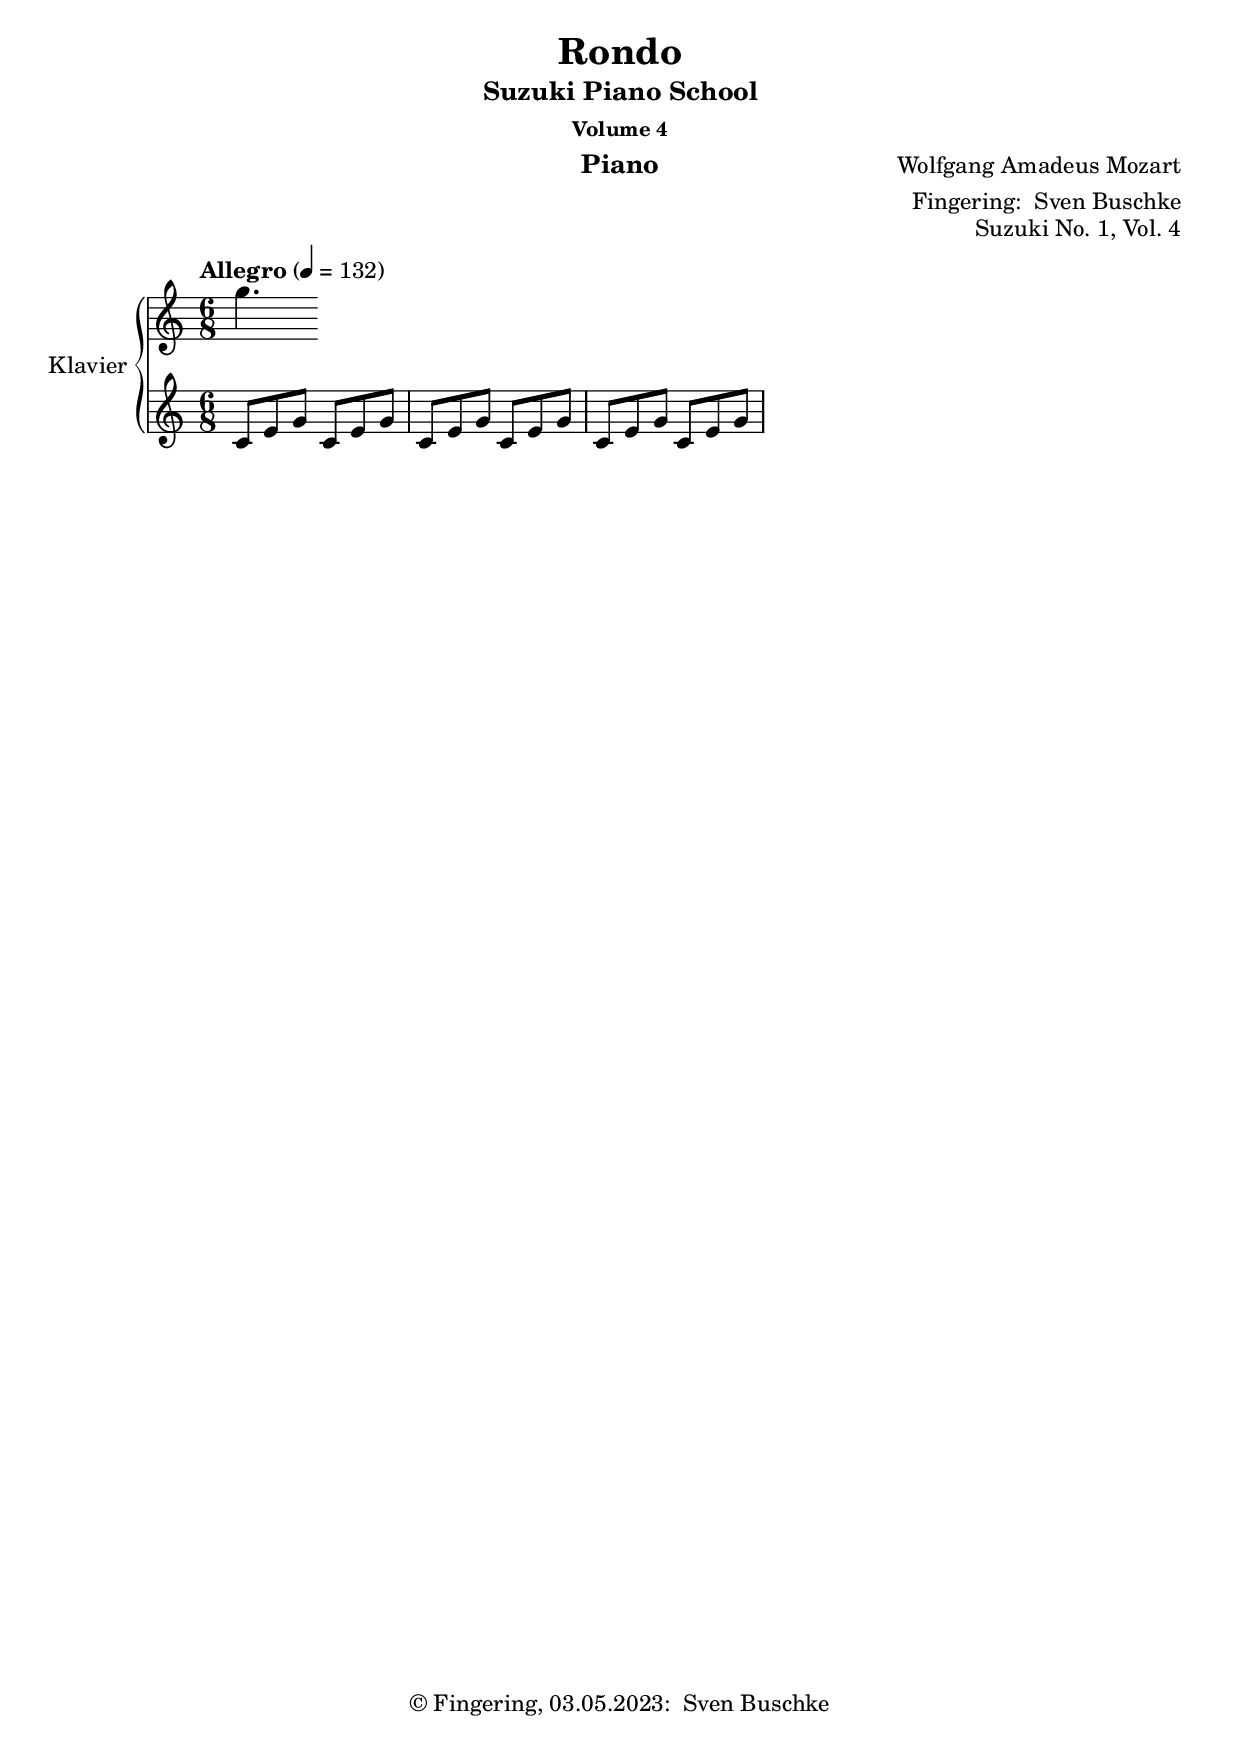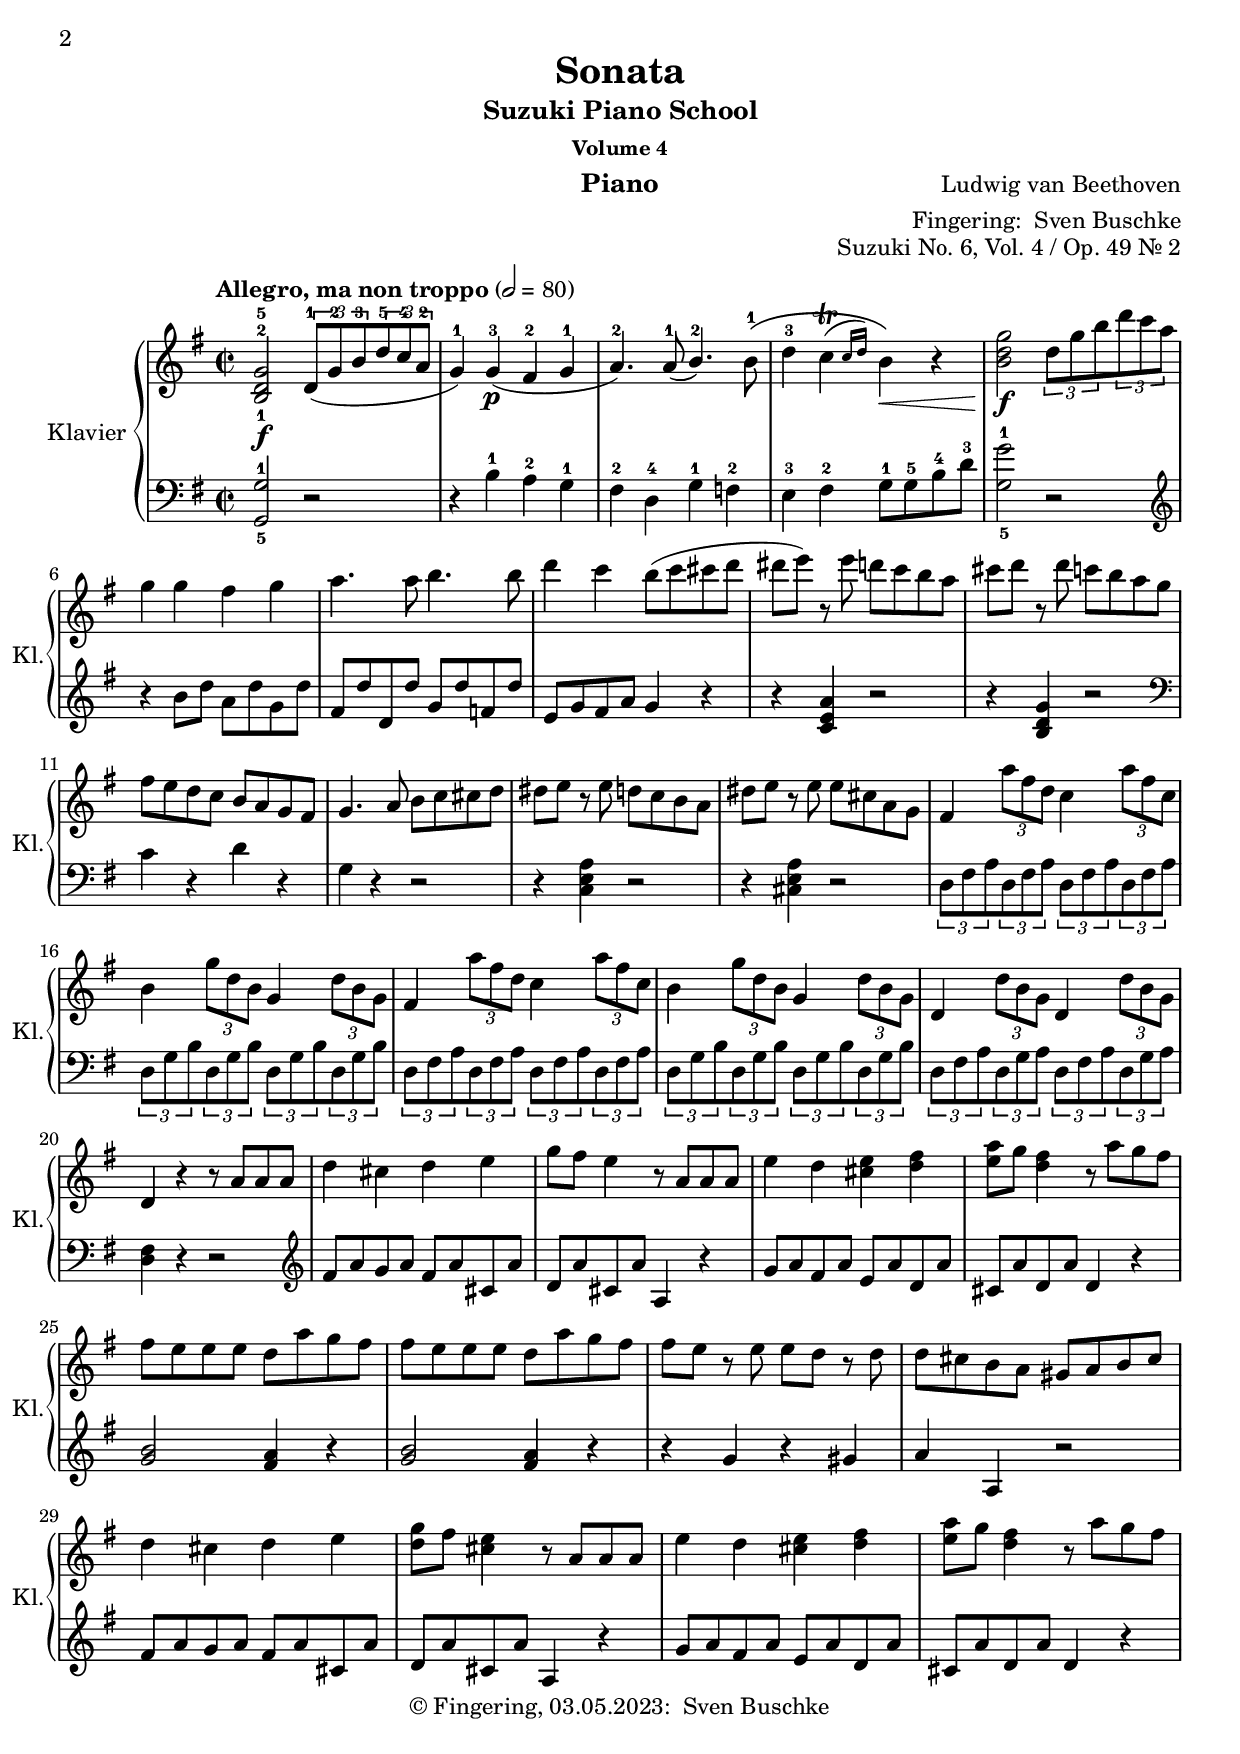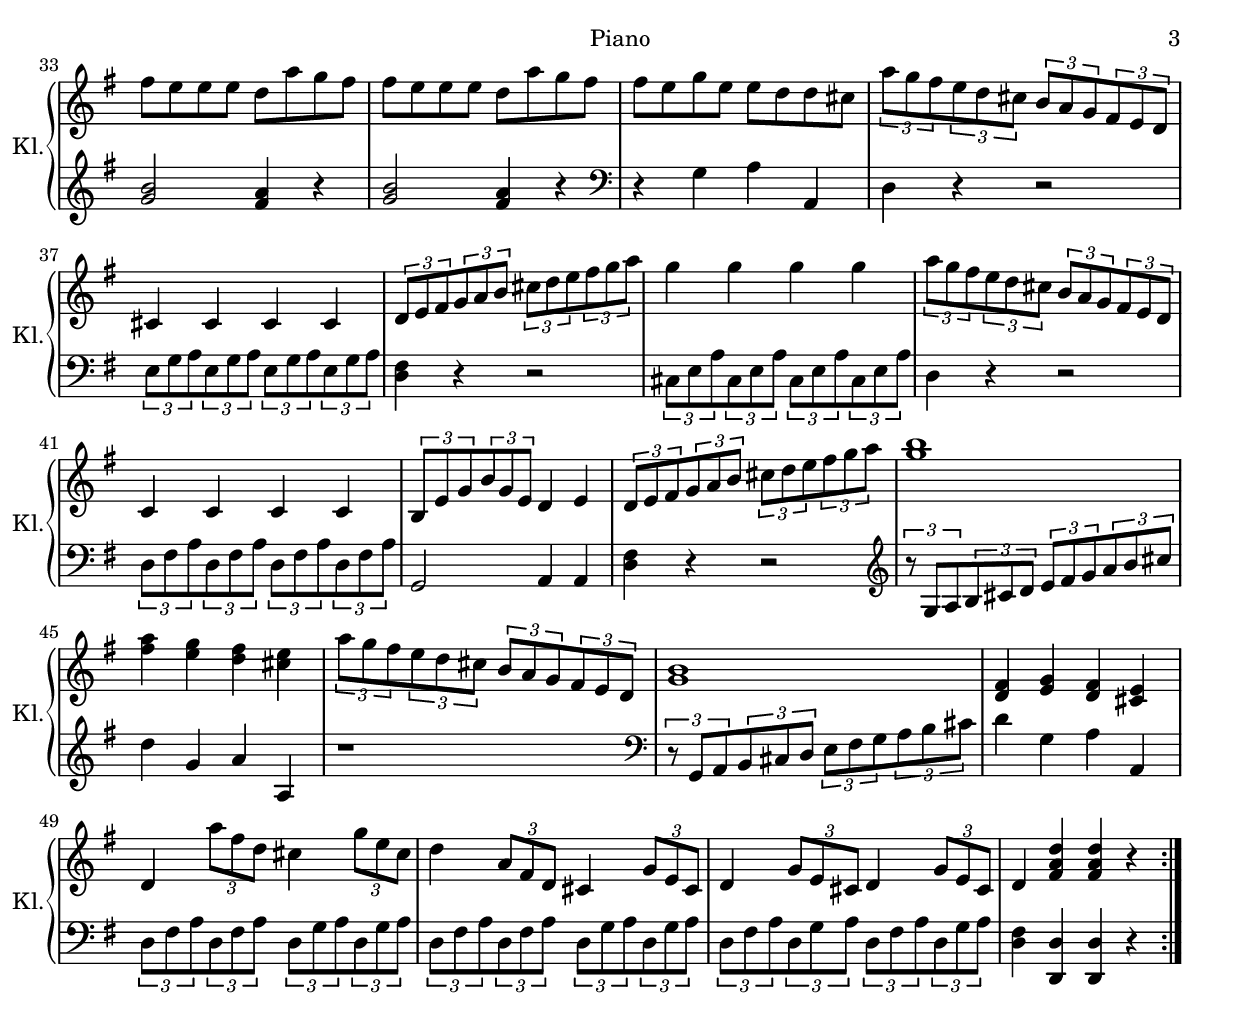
\version "2.24.1"
\language "english"

\header {
  dedication = ""
  title = ""
  subtitle = "Suzuki Piano School"
  subsubtitle = "Volume 4"
  instrument = "Piano"
  composer = ""
  arranger = \markup {"Fingering: " \with-url #"https://buschke.com" "Sven Buschke"}
  poet = ""
  meter = ""
  piece = ""
  opus = "No. 1"
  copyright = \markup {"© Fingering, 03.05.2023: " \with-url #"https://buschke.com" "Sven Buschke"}
%  tagline = ""
  % Remove default LilyPond tagline
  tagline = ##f
}


\paper {
  #(set-paper-size "a4")
}

\layout {
  \context {
    \Voice
    \consists "Melody_engraver"
    \override Stem #'neutral-direction = #'()
  }
}

global = {
  \key c \major
  \numericTimeSignature
  \time 4/4
  \tempo "Andante" 4=100
}

%%%%%%%%%%%%%%%%%%%%%%%%%%%%%%%%%%%%%%%%%%%%%%%%%%%%%%%%%%%%%%%%%%%%%%%%%%%%%%%%
% Nummer 1 / A
%%%%%%%%%%%%%%%%%%%%%%%%%%%%%%%%%%%%%%%%%%%%%%%%%%%%%%%%%%%%%%%%%%%%%%%%%%%%%%%%

globalA = {
  \key c \major
%  \numericTimeSignature
  \time 6/8
  \tempo "Allegro" 4=132
}

scoreARight = \relative c'' {
  \globalA
  % Music follows here.
  g'4.
}

scoreALeft = \relative c' {
  \globalA
  % Music follows here.
  \clef treble
  c8 e g c, e g
  c,8 e g c, e g
  c,8 e g c, e g
}

\bookpart {
\header {
  title = "Rondo"
  composer = \markup {\with-url #"" "Wolfgang Amadeus Mozart"}
  poet = ""
  meter = ""
  piece = ""
  opus = "Suzuki No. 1, Vol. 4"
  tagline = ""
}
  \score {
    \new PianoStaff \with {
      instrumentName = "Klavier"
      shortInstrumentName = "Kl."
    } <<
      \new Staff = "right" \with {
        midiInstrument = "acoustic grand"
      } \scoreARight
      \new Staff = "left" \with {
        midiInstrument = "acoustic grand"
      } { \clef bass \scoreALeft }
    >>
    \layout { }
    \midi { }
  }
}

%%%%%%%%%%%%%%%%%%%%%%%%%%%%%%%%%%%%%%%%%%%%%%%%%%%%%%%%%%%%%%%%%%%%%%%%%%%%%%%%
% Nummer 2 / B
%%%%%%%%%%%%%%%%%%%%%%%%%%%%%%%%%%%%%%%%%%%%%%%%%%%%%%%%%%%%%%%%%%%%%%%%%%%%%%%%

globalB = {
  \key c \major
  \numericTimeSignature
  \time 4/4
  \tempo "Andante" 4=100
}

scoreBRight = \relative c'' {
  \global
  % Music follows here.

}

scoreBLeft = \relative c' {
  \global
  % Music follows here.

}

\bookpart {
\header {
  title = ""
  composer = ""
  poet = ""
  meter = ""
  piece = ""
  opus = "Suzuki No. 1, Vol. 2"
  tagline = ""
}
  \score {
    \new PianoStaff \with {
      instrumentName = "Klavier"
      shortInstrumentName = "Kl."
    } <<
      \new Staff = "right" \with {
        midiInstrument = "acoustic grand"
      } \scoreBRight
      \new Staff = "left" \with {
        midiInstrument = "acoustic grand"
      } { \clef bass \scoreBLeft }
    >>
    \layout { }
    \midi { }
  }
}

%%%%%%%%%%%%%%%%%%%%%%%%%%%%%%%%%%%%%%%%%%%%%%%%%%%%%%%%%%%%%%%%%%%%%%%%%%%%%%%%
% Nummer 3 / C
%%%%%%%%%%%%%%%%%%%%%%%%%%%%%%%%%%%%%%%%%%%%%%%%%%%%%%%%%%%%%%%%%%%%%%%%%%%%%%%%

globalC = {
  \key c \major
  \numericTimeSignature
  \time 4/4
  \tempo "Andante" 4=100
}

scoreCRight = \relative c'' {
  \global
  % Music follows here.

}

scoreCLeft = \relative c' {
  \global
  % Music follows here.

}

\bookpart {
\header {
  title = ""
  composer = ""
  poet = ""
  meter = ""
  piece = ""
  opus = "Suzuki No. 1, Vol. 2"
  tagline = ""
}
  \score {
    \new PianoStaff \with {
      instrumentName = "Klavier"
      shortInstrumentName = "Kl."
    } <<
      \new Staff = "right" \with {
        midiInstrument = "acoustic grand"
      } \scoreCRight
      \new Staff = "left" \with {
        midiInstrument = "acoustic grand"
      } { \clef bass \scoreCLeft }
    >>
    \layout { }
    \midi { }
  }
}

%%%%%%%%%%%%%%%%%%%%%%%%%%%%%%%%%%%%%%%%%%%%%%%%%%%%%%%%%%%%%%%%%%%%%%%%%%%%%%%%
% Nummer 4 / D
%%%%%%%%%%%%%%%%%%%%%%%%%%%%%%%%%%%%%%%%%%%%%%%%%%%%%%%%%%%%%%%%%%%%%%%%%%%%%%%%

globalD = {
  \key c \major
  \numericTimeSignature
  \time 4/4
  \tempo "Andante" 4=100
}

scoreDRight = \relative c'' {
  \global
  % Music follows here.

}

scoreDLeft = \relative c' {
  \global
  % Music follows here.

}

\bookpart {
\header {
  title = ""
  composer = ""
  poet = ""
  meter = ""
  piece = ""
  opus = "Suzuki No. 1, Vol. 2"
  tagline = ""
}
  \score {
    \new PianoStaff \with {
      instrumentName = "Klavier"
      shortInstrumentName = "Kl."
    } <<
      \new Staff = "right" \with {
        midiInstrument = "acoustic grand"
      } \scoreDRight
      \new Staff = "left" \with {
        midiInstrument = "acoustic grand"
      } { \clef bass \scoreDLeft }
    >>
    \layout { }
    \midi { }
  }
}

%%%%%%%%%%%%%%%%%%%%%%%%%%%%%%%%%%%%%%%%%%%%%%%%%%%%%%%%%%%%%%%%%%%%%%%%%%%%%%%%
% Nummer 5 / E
%%%%%%%%%%%%%%%%%%%%%%%%%%%%%%%%%%%%%%%%%%%%%%%%%%%%%%%%%%%%%%%%%%%%%%%%%%%%%%%%

globalE = {
  \key c \major
  \numericTimeSignature
  \time 4/4
  \tempo "Andante" 4=100
}

scoreERight = \relative c'' {
  \global
  % Music follows here.

}

scoreELeft = \relative c' {
  \global
  % Music follows here.

}

\bookpart {
\header {
  title = ""
  composer = ""
  poet = ""
  meter = ""
  piece = ""
  opus = "Suzuki No. 1, Vol. 2"
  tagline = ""
}
  \score {
    \new PianoStaff \with {
      instrumentName = "Klavier"
      shortInstrumentName = "Kl."
    } <<
      \new Staff = "right" \with {
        midiInstrument = "acoustic grand"
      } \scoreERight
      \new Staff = "left" \with {
        midiInstrument = "acoustic grand"
      } { \clef bass \scoreELeft }
    >>
    \layout { }
    \midi { }
  }
}

%%%%%%%%%%%%%%%%%%%%%%%%%%%%%%%%%%%%%%%%%%%%%%%%%%%%%%%%%%%%%%%%%%%%%%%%%%%%%%%%
% Nummer 6 / F
%%%%%%%%%%%%%%%%%%%%%%%%%%%%%%%%%%%%%%%%%%%%%%%%%%%%%%%%%%%%%%%%%%%%%%%%%%%%%%%%

globalF = {
  \key g \major
%  \numericTimeSignature
  \time 2/2
  \tempo "Allegro, ma non troppo" 2=80
}

scoreFRight = \relative c'' {
  \globalF
  % Music follows here.
  \repeat volta 2 {
    <b,-1 d-2 g-5>2\f
    \tuplet 3/2 { d8-1(g-2 b-3 } \tuplet 3/2 { d-5 c-4 a-2 }
    g4-1) g-3\p(fs-2 g-1 a4.-2) a8-1(b4.-2) b8-1\(d4-3 \afterGrace c\trill({c16 d)} b4\)\< r
    <b d g>2\f \tuplet 3/2 { d8 g b } \tuplet 3/2 { d c a } g4 g fs g a4. a8 b4. b8
    d4 c b8(c cs d ds e) r e d c b a cs d r d c b a g fs e d c b a g fs g4. a8 b c cs d ds e r e d c b a ds e r e e cs a g fs4 \tuplet 3/2 { a'8 fs d } c4 \tuplet 3/2 { a'8 fs c } b4 \tuplet 3/2 { g'8 d b } g4 \tuplet 3/2 { d'8 b g } fs4 \tuplet 3/2 { a'8 fs d } c4 \tuplet 3/2 { a'8 fs c } b4 \tuplet 3/2 { g'8 d b } g4 \tuplet 3/2 { d'8 b g }
    d4 \tuplet 3/2 { d'8 b g } d4 \tuplet 3/2 { d'8 b g } d4 r r8 a' a a d4 cs d e g8 fs e4 r8 a, a a
    e'4 d <cs e> <d fs> <e a>8 g <d fs>4 r8 a' g fs fs e e e d a' g fs fs e e e d  a' g fs fs e r e e d r d d cs b a gs a b cs d4 cs d e <d g>8 fs <cs e>4 r8 a a a
    e'4 d <cs e> <d fs> <e a>8 g <d fs>4 r8 a' g fs fs e e e d a' g fs fs e e e d a' g fs fs e g e e d d cs \tuplet 3/2 { a' g fs } \tuplet 3/2 { e d cs } \tuplet 3/2 { b a g } \tuplet 3/2 { fs e d } cs4 cs cs cs
    \tuplet 3/2 { d8 e fs } \tuplet 3/2 { g a b } \tuplet 3/2 { cs d e } \tuplet 3/2 { fs g a }
    g4 g g g \tuplet 3/2 { a8 g fs } \tuplet 3/2 { e d cs } \tuplet 3/2 { b a g } \tuplet 3/2 { fs e d }
    c4 c c c
    \tuplet 3/2 { b8 e g } \tuplet 3/2 { b g e } d4 e \tuplet 3/2 { d8 e fs } \tuplet 3/2 { g a b } \tuplet 3/2 { cs d e } \tuplet 3/2 { fs g a }
    <g b>1 <fs a>4 <e g> <d fs> <cs e>
    \tuplet 3/2 { a'8 g fs } \tuplet 3/2 { e d cs } \tuplet 3/2 { b a g } \tuplet 3/2 { fs e d }
    <g b>1 <d fs>4 <e g> <d fs> <cs e> d \tuplet 3/2 { a''8 fs d } cs4 \tuplet 3/2 { g'8 e cs } d4
    \tuplet 3/2 { a8 fs d } cs4 \tuplet 3/2 { g'8 e cs } d4 \tuplet 3/2 { g8 e cs } d4 \tuplet 3/2 { g8 e cs } d4 <fs a d>4 4 r
  }
}

scoreFLeft = \relative c' {
  \globalF
  % Music follows here.
  \repeat volta 2 {
    <g,-5 g'-1>2 r
    r4 b'-1 a-2 g-1 fs-2 d-4 g-1 f-2 e-3 fs-2 g8-1 g-5 b-4 d-3 <g,-5 g'-1>2 r
    \clef treble
    r4 b'8 d a d g, d' fs, d' d, d' g, d' f, d' e, g fs a g4 r
    r <c, e a> r2 r4 <b d g> r2
    \clef bass
    c4 r d r g, r r2
    r4 <c, e a> r2
    r4 <cs e a> r2
    \tuplet 3/2 { d8 fs a } \tuplet 3/2 {  d, fs a } \tuplet 3/2 {  d, fs a } \tuplet 3/2 {  d, fs a }
    \tuplet 3/2 { d, g b } \tuplet 3/2 { d, g b } \tuplet 3/2 { d, g b } \tuplet 3/2 { d, g b }
    \tuplet 3/2 { d, fs a } \tuplet 3/2 {  d, fs a } \tuplet 3/2 {  d, fs a } \tuplet 3/2 {  d, fs a }
    \tuplet 3/2 { d, g b } \tuplet 3/2 { d, g b } \tuplet 3/2 { d, g b } \tuplet 3/2 { d, g b }
    \tuplet 3/2 { d, fs a } \tuplet 3/2 {  d, g a } \tuplet 3/2 {  d, fs a } \tuplet 3/2 {  d, g a }
    <d, fs>4 r r2
    \clef treble
    fs'8 a g a fs a cs, a' d, a' cs, a' a,4  r
    g'8 a fs a e a d, a' cs, a' d, a' d,4 r
    <g b>2 <fs a>4 r
    <g b>2 <fs a>4 r
    r g r gs a a, r2
    fs'8 a g a fs a cs, a' d, a' cs, a' a,4  r
    g'8 a fs a e a d, a' cs, a' d, a' d,4 r
    <g b>2 <fs a>4 r
    <g b>2 <fs a>4 r
    \clef bass
    r g, a a, d r r2
    \tuplet 3/2 { e8 g a } \tuplet 3/2 { e g a } \tuplet 3/2 { e g a } \tuplet 3/2 { e g a } <d, fs>4 r r2
    \tuplet 3/2 { cs8 e a } \tuplet 3/2 { cs, e a } \tuplet 3/2 { cs, e a } \tuplet 3/2 { cs, e a } d,4 r r2
    \tuplet 3/2 { d8 fs a } \tuplet 3/2 { d, fs a } \tuplet 3/2 { d, fs a } \tuplet 3/2 { d, fs a }
    g,2 a4 a <d fs> r r2
    \clef treble
    \tuplet 3/2 { r8 g a } \tuplet 3/2 { b cs d } \tuplet 3/2 { e fs g } \tuplet 3/2 { a b cs } d4 g, a a, r1
    \clef bass
    \tuplet 3/2 { r8 g, a } \tuplet 3/2 { b cs d } \tuplet 3/2 { e fs g } \tuplet 3/2 { a b cs } d4 g, a a,
    \tuplet 3/2 { d8 fs a } \tuplet 3/2 { d, fs a } \tuplet 3/2 { d, g a } \tuplet 3/2 { d, g a }
    \tuplet 3/2 { d,8 fs a } \tuplet 3/2 { d, fs a } \tuplet 3/2 { d, g a } \tuplet 3/2 { d, g a }
    \tuplet 3/2 { d, fs a } \tuplet 3/2 { d, g a } \tuplet 3/2 { d, fs a } \tuplet 3/2 { d, g a }
    <d, fs>4 <d, d'> <d d'> r
  }
}

\bookpart {
\header {
  title = "Sonata"
  composer = \markup {\with-url #"" "Ludwig van Beethoven"}
  poet = ""
  meter = ""
  piece = ""
  opus = "Suzuki No. 6, Vol. 4 / Op. 49 Nr. 2"
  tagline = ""
}
  \score {
    \new PianoStaff \with {
      instrumentName = "Klavier"
      shortInstrumentName = "Kl."
    } <<
      \new Staff = "right" \with {
        midiInstrument = "acoustic grand"
      } \scoreFRight
      \new Staff = "left" \with {
        midiInstrument = "acoustic grand"
      } { \clef bass \scoreFLeft }
    >>
    \layout { }
    \midi { }
  }
}

%%%%%%%%%%%%%%%%%%%%%%%%%%%%%%%%%%%%%%%%%%%%%%%%%%%%%%%%%%%%%%%%%%%%%%%%%%%%%%%%
% Nummer 7 / G
%%%%%%%%%%%%%%%%%%%%%%%%%%%%%%%%%%%%%%%%%%%%%%%%%%%%%%%%%%%%%%%%%%%%%%%%%%%%%%%%

globalG = {
  \key c \major
  \numericTimeSignature
  \time 4/4
  \tempo "Andante" 4=100
}

scoreGRight = \relative c'' {
  \global
  % Music follows here.

}

scoreGLeft = \relative c' {
  \global
  % Music follows here.

}

\bookpart {
\header {
  title = ""
  composer = ""
  poet = ""
  meter = ""
  piece = ""
  opus = "Suzuki No. 1, Vol. 2"
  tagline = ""
}
  \score {
    \new PianoStaff \with {
      instrumentName = "Klavier"
      shortInstrumentName = "Kl."
    } <<
      \new Staff = "right" \with {
        midiInstrument = "acoustic grand"
      } \scoreGRight
      \new Staff = "left" \with {
        midiInstrument = "acoustic grand"
      } { \clef bass \scoreGLeft }
    >>
    \layout { }
    \midi { }
  }
}

%%%%%%%%%%%%%%%%%%%%%%%%%%%%%%%%%%%%%%%%%%%%%%%%%%%%%%%%%%%%%%%%%%%%%%%%%%%%%%%%
% Nummer 8 / H
%%%%%%%%%%%%%%%%%%%%%%%%%%%%%%%%%%%%%%%%%%%%%%%%%%%%%%%%%%%%%%%%%%%%%%%%%%%%%%%%

globalH = {
  \key c \major
  \numericTimeSignature
  \time 4/4
  \tempo "Andante" 4=100
}

scoreHRight = \relative c'' {
  \global
  % Music follows here.

}

scoreHLeft = \relative c' {
  \global
  % Music follows here.

}

\bookpart {
\header {
  title = ""
  composer = ""
  poet = ""
  meter = ""
  piece = ""
  opus = "Suzuki No. 1, Vol. 2"
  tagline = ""
}
  \score {
    \new PianoStaff \with {
      instrumentName = "Klavier"
      shortInstrumentName = "Kl."
    } <<
      \new Staff = "right" \with {
        midiInstrument = "acoustic grand"
      } \scoreHRight
      \new Staff = "left" \with {
        midiInstrument = "acoustic grand"
      } { \clef bass \scoreHLeft }
    >>
    \layout { }
    \midi { }
  }
}

%%%%%%%%%%%%%%%%%%%%%%%%%%%%%%%%%%%%%%%%%%%%%%%%%%%%%%%%%%%%%%%%%%%%%%%%%%%%%%%%
% Nummer 9 / I
%%%%%%%%%%%%%%%%%%%%%%%%%%%%%%%%%%%%%%%%%%%%%%%%%%%%%%%%%%%%%%%%%%%%%%%%%%%%%%%%

globalI = {
  \key c \major
  \numericTimeSignature
  \time 4/4
  \tempo "Andante" 4=100
}

scoreIRight = \relative c'' {
  \global
  % Music follows here.

}

scoreILeft = \relative c' {
  \global
  % Music follows here.

}

\bookpart {
\header {
  title = ""
  composer = ""
  poet = ""
  meter = ""
  piece = ""
  opus = "Suzuki No. 1, Vol. 2"
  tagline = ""
}
  \score {
    \new PianoStaff \with {
      instrumentName = "Klavier"
      shortInstrumentName = "Kl."
    } <<
      \new Staff = "right" \with {
        midiInstrument = "acoustic grand"
      } \scoreIRight
      \new Staff = "left" \with {
        midiInstrument = "acoustic grand"
      } { \clef bass \scoreILeft }
    >>
    \layout { }
    \midi { }
  }
}

%%%%%%%%%%%%%%%%%%%%%%%%%%%%%%%%%%%%%%%%%%%%%%%%%%%%%%%%%%%%%%%%%%%%%%%%%%%%%%%%
% Nummer 10 / J
%%%%%%%%%%%%%%%%%%%%%%%%%%%%%%%%%%%%%%%%%%%%%%%%%%%%%%%%%%%%%%%%%%%%%%%%%%%%%%%%

globalJ = {
  \key c \major
  \numericTimeSignature
  \time 4/4
  \tempo "Andante" 4=100
}

scoreJRight = \relative c'' {
  \global
  % Music follows here.

}

scoreJLeft = \relative c' {
  \global
  % Music follows here.

}

\bookpart {
\header {
  title = ""
  composer = ""
  poet = ""
  meter = ""
  piece = ""
  opus = "Suzuki No. 1, Vol. 2"
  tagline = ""
}
  \score {
    \new PianoStaff \with {
      instrumentName = "Klavier"
      shortInstrumentName = "Kl."
    } <<
      \new Staff = "right" \with {
        midiInstrument = "acoustic grand"
      } \scoreJRight
      \new Staff = "left" \with {
        midiInstrument = "acoustic grand"
      } { \clef bass \scoreJLeft }
    >>
    \layout { }
    \midi { }
  }
}

%%%%%%%%%%%%%%%%%%%%%%%%%%%%%%%%%%%%%%%%%%%%%%%%%%%%%%%%%%%%%%%%%%%%%%%%%%%%%%%%
% Nummer 11 / K
%%%%%%%%%%%%%%%%%%%%%%%%%%%%%%%%%%%%%%%%%%%%%%%%%%%%%%%%%%%%%%%%%%%%%%%%%%%%%%%%

globalK = {
  \key c \major
  \numericTimeSignature
  \time 4/4
  \tempo "Andante" 4=100
}

scoreKRight = \relative c'' {
  \global
  % Music follows here.

}

scoreKLeft = \relative c' {
  \global
  % Music follows here.

}

\bookpart {
\header {
  title = ""
  composer = ""
  poet = ""
  meter = ""
  piece = ""
  opus = "Suzuki No. 1, Vol. 2"
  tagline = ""
}
  \score {
    \new PianoStaff \with {
      instrumentName = "Klavier"
      shortInstrumentName = "Kl."
    } <<
      \new Staff = "right" \with {
        midiInstrument = "acoustic grand"
      } \scoreKRight
      \new Staff = "left" \with {
        midiInstrument = "acoustic grand"
      } { \clef bass \scoreKLeft }
    >>
    \layout { }
    \midi { }
  }
}

%%%%%%%%%%%%%%%%%%%%%%%%%%%%%%%%%%%%%%%%%%%%%%%%%%%%%%%%%%%%%%%%%%%%%%%%%%%%%%%%
% Nummer 12 / L
%%%%%%%%%%%%%%%%%%%%%%%%%%%%%%%%%%%%%%%%%%%%%%%%%%%%%%%%%%%%%%%%%%%%%%%%%%%%%%%%

globalL = {
  \key c \major
  \numericTimeSignature
  \time 4/4
  \tempo "Andante" 4=100
}

scoreLRight = \relative c'' {
  \global
  % Music follows here.

}

scoreLLeft = \relative c' {
  \global
  % Music follows here.

}

\bookpart {
\header {
  title = ""
  composer = ""
  poet = ""
  meter = ""
  piece = ""
  opus = "Suzuki No. 1, Vol. 2"
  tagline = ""
}
  \score {
    \new PianoStaff \with {
      instrumentName = "Klavier"
      shortInstrumentName = "Kl."
    } <<
      \new Staff = "right" \with {
        midiInstrument = "acoustic grand"
      } \scoreLRight
      \new Staff = "left" \with {
        midiInstrument = "acoustic grand"
      } { \clef bass \scoreLLeft }
    >>
    \layout { }
    \midi { }
  }
}

%%%%%%%%%%%%%%%%%%%%%%%%%%%%%%%%%%%%%%%%%%%%%%%%%%%%%%%%%%%%%%%%%%%%%%%%%%%%%%%%
% Nummer 13 / M
%%%%%%%%%%%%%%%%%%%%%%%%%%%%%%%%%%%%%%%%%%%%%%%%%%%%%%%%%%%%%%%%%%%%%%%%%%%%%%%%

globalM = {
  \key c \major
  \numericTimeSignature
  \time 4/4
  \tempo "Andante" 4=100
}

scoreMRight = \relative c'' {
  \global
  % Music follows here.

}

scoreMLeft = \relative c' {
  \global
  % Music follows here.

}

\bookpart {
\header {
  title = ""
  composer = ""
  poet = ""
  meter = ""
  piece = ""
  opus = "Suzuki No. 1, Vol. 2"
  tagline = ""
}
  \score {
    \new PianoStaff \with {
      instrumentName = "Klavier"
      shortInstrumentName = "Kl."
    } <<
      \new Staff = "right" \with {
        midiInstrument = "acoustic grand"
      } \scoreMRight
      \new Staff = "left" \with {
        midiInstrument = "acoustic grand"
      } { \clef bass \scoreMLeft }
    >>
    \layout { }
    \midi { }
  }
}

%%%%%%%%%%%%%%%%%%%%%%%%%%%%%%%%%%%%%%%%%%%%%%%%%%%%%%%%%%%%%%%%%%%%%%%%%%%%%%%%
% Nummer 14 / N
%%%%%%%%%%%%%%%%%%%%%%%%%%%%%%%%%%%%%%%%%%%%%%%%%%%%%%%%%%%%%%%%%%%%%%%%%%%%%%%%

globalN = {
  \key c \major
  \numericTimeSignature
  \time 4/4
  \tempo "Andante" 4=100
}

scoreNRight = \relative c'' {
  \global
  % Music follows here.

}

scoreNLeft = \relative c' {
  \global
  % Music follows here.

}

\bookpart {
\header {
  title = ""
  composer = ""
  poet = ""
  meter = ""
  piece = ""
  opus = "Suzuki No. 1, Vol. 2"
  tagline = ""
}
  \score {
    \new PianoStaff \with {
      instrumentName = "Klavier"
      shortInstrumentName = "Kl."
    } <<
      \new Staff = "right" \with {
        midiInstrument = "acoustic grand"
      } \scoreNRight
      \new Staff = "left" \with {
        midiInstrument = "acoustic grand"
      } { \clef bass \scoreNLeft }
    >>
    \layout { }
    \midi { }
  }
}

%%%%%%%%%%%%%%%%%%%%%%%%%%%%%%%%%%%%%%%%%%%%%%%%%%%%%%%%%%%%%%%%%%%%%%%%%%%%%%%%
% Nummer 15 / O
%%%%%%%%%%%%%%%%%%%%%%%%%%%%%%%%%%%%%%%%%%%%%%%%%%%%%%%%%%%%%%%%%%%%%%%%%%%%%%%%

globalO = {
  \key c \major
  \numericTimeSignature
  \time 4/4
  \tempo "Andante" 4=100
}

scoreORight = \relative c'' {
  \global
  % Music follows here.

}

scoreOLeft = \relative c' {
  \global
  % Music follows here.

}

\bookpart {
\header {
  title = ""
  composer = ""
  poet = ""
  meter = ""
  piece = ""
  opus = "Suzuki No. 1, Vol. 2"
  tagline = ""
}
  \score {
    \new PianoStaff \with {
      instrumentName = "Klavier"
      shortInstrumentName = "Kl."
    } <<
      \new Staff = "right" \with {
        midiInstrument = "acoustic grand"
      } \scoreORight
      \new Staff = "left" \with {
        midiInstrument = "acoustic grand"
      } { \clef bass \scoreOLeft }
    >>
    \layout { }
    \midi { }
  }
}

%%%%%%%%%%%%%%%%%%%%%%%%%%%%%%%%%%%%%%%%%%%%%%%%%%%%%%%%%%%%%%%%%%%%%%%%%%%%%%%%
% Nummer 16 / P
%%%%%%%%%%%%%%%%%%%%%%%%%%%%%%%%%%%%%%%%%%%%%%%%%%%%%%%%%%%%%%%%%%%%%%%%%%%%%%%%

globalP = {
  \key c \major
  \numericTimeSignature
  \time 4/4
  \tempo "Andante" 4=100
}

scorePRight = \relative c'' {
  \global
  % Music follows here.

}

scorePLeft = \relative c' {
  \global
  % Music follows here.

}

\bookpart {
\header {
  title = ""
  composer = ""
  poet = ""
  meter = ""
  piece = ""
  opus = "Suzuki No. 1, Vol. 2"
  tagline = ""
}
  \score {
    \new PianoStaff \with {
      instrumentName = "Klavier"
      shortInstrumentName = "Kl."
    } <<
      \new Staff = "right" \with {
        midiInstrument = "acoustic grand"
      } \scorePRight
      \new Staff = "left" \with {
        midiInstrument = "acoustic grand"
      } { \clef bass \scorePLeft }
    >>
    \layout { }
    \midi { }
  }
}

%%%%%%%%%%%%%%%%%%%%%%%%%%%%%%%%%%%%%%%%%%%%%%%%%%%%%%%%%%%%%%%%%%%%%%%%%%%%%%%%
% Nummer 17 / Q
%%%%%%%%%%%%%%%%%%%%%%%%%%%%%%%%%%%%%%%%%%%%%%%%%%%%%%%%%%%%%%%%%%%%%%%%%%%%%%%%

globalQ = {
  \key c \major
  \numericTimeSignature
  \time 4/4
  \tempo "Andante" 4=100
}

scoreQRight = \relative c'' {
  \global
  % Music follows here.

}

scoreQLeft = \relative c' {
  \global
  % Music follows here.

}

\bookpart {
\header {
  title = ""
  composer = ""
  poet = ""
  meter = ""
  piece = ""
  opus = "Suzuki No. 1, Vol. 2"
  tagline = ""
}
  \score {
    \new PianoStaff \with {
      instrumentName = "Klavier"
      shortInstrumentName = "Kl."
    } <<
      \new Staff = "right" \with {
        midiInstrument = "acoustic grand"
      } \scoreQRight
      \new Staff = "left" \with {
        midiInstrument = "acoustic grand"
      } { \clef bass \scoreQLeft }
    >>
    \layout { }
    \midi { }
  }
}

%%%%%%%%%%%%%%%%%%%%%%%%%%%%%%%%%%%%%%%%%%%%%%%%%%%%%%%%%%%%%%%%%%%%%%%%%%%%%%%%
% Nummer 18 / R
%%%%%%%%%%%%%%%%%%%%%%%%%%%%%%%%%%%%%%%%%%%%%%%%%%%%%%%%%%%%%%%%%%%%%%%%%%%%%%%%

globalR = {
  \key c \major
  \numericTimeSignature
  \time 4/4
  \tempo "Andante" 4=100
}

scoreRRight = \relative c'' {
  \global
  % Music follows here.

}

scoreRLeft = \relative c' {
  \global
  % Music follows here.

}

\bookpart {
\header {
  title = ""
  composer = ""
  poet = ""
  meter = ""
  piece = ""
  opus = "Suzuki No. 1, Vol. 2"
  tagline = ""
}
  \score {
    \new PianoStaff \with {
      instrumentName = "Klavier"
      shortInstrumentName = "Kl."
    } <<
      \new Staff = "right" \with {
        midiInstrument = "acoustic grand"
      } \scoreRRight
      \new Staff = "left" \with {
        midiInstrument = "acoustic grand"
      } { \clef bass \scoreRLeft }
    >>
    \layout { }
    \midi { }
  }
}
